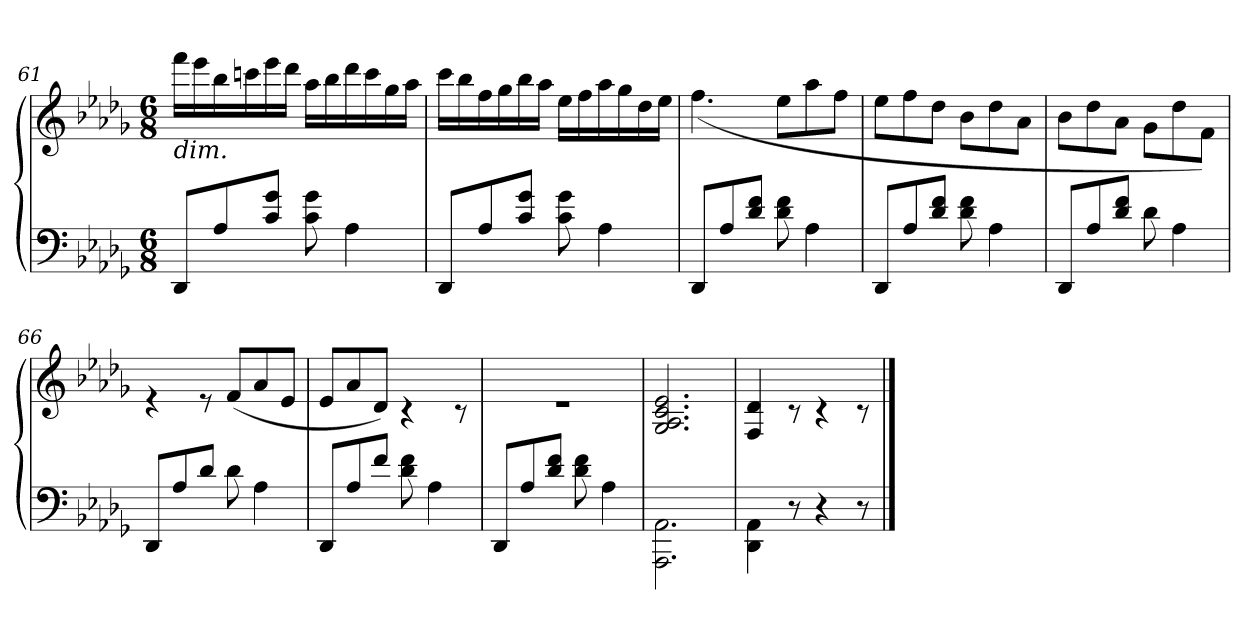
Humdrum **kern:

**kern	**kern
*part1	*part1
*staff2	*staff1
!!LO:LB:g=z
*clefF4	*clefG2
*k[b-e-a-d-g-]	*k[b-e-a-d-g-]
*D-:	*D-:
*M6/8	*M6/8
=61	=61
*	*^
!	!LO:TX:b:i:t=dim.	!
8DD-/L	2.ryy	16fff\LL
.	.	16eee-\
8A-/	.	16bb-\
.	.	16cccn\
8c/ 8g-/J	.	16eee-\
.	.	16ddd-\JJ
8c\ 8g-\	.	16aa-\LL
.	.	16bb-\
4A-\	.	16ddd-\
.	.	16ccc\
.	.	16gg-\
.	.	16aa-\JJ
=62	=62	=62
8DD-/L	2.ryy	16ccc\LL
.	.	16bb-\
8A-/	.	16ff\
.	.	16gg-\
8c/ 8g-/J	.	16bb-\
.	.	16aa-\JJ
8c\ 8g-\	.	16ee-\LL
.	.	16ff\
4A-\	.	16aa-\
.	.	16gg-\
.	.	16dd-\
.	.	16ee-\JJ
=63	=63	=63
8DD-/L	2.ryy	(<4.ff\
8A-/	.	.
8d-/ 8f/J	.	.
8d-\ 8f\	.	8ee-\L
4A-\	.	8aa-\
.	.	8ff\J
=64	=64	=64
8DD-/L	2.ryy	8ee-\L
8A-/	.	8ff\
8d-/ 8f/J	.	8dd-\J
8d-\ 8f\	.	8b-\L
4A-\	.	8dd-\
.	.	8a-\J
!!LO:LB:g=z	!!
=65	=65	=65
8DD-/L	2.ryy	8b-\L
8A-/	.	8dd-\
8d-/ 8f/J	.	8a-\J
8d-\	.	8g-\L
4A-\	.	8dd-\
.	.	8f\J)
=66	=66	=66
8DD-/L	2.ryy	4r
8A-/	.	.
8d-/J	.	8r
8d-\	.	(>8f/L
4A-\	.	8a-/
.	.	8e-/J
=67	=67	=67
8DD-/L	2.ryy	8e-/L
8A-/	.	8a-/
8f/J	.	8d-/J)
8d-\ 8f\	.	4r
4A-\	.	.
.	.	8r
=68	=68	=68
8DD-/L	2.ryy	2.r
8A-/	.	.
8d-/ 8f/J	.	.
8d-\ 8f\	.	.
4A-\	.	.
=69	=69	=69
2.AAA-\ 2.AA-\	2.ryy	2.G-/ 2.A-/ 2.c/ 2.e-/
=70	=70	=70
4DD-\ 4AA-\	2.ryy	4F/ 4d-/
8r	.	8r
4r	.	4r
8r	.	8r
*	*v	*v
==	==
*-	*-
